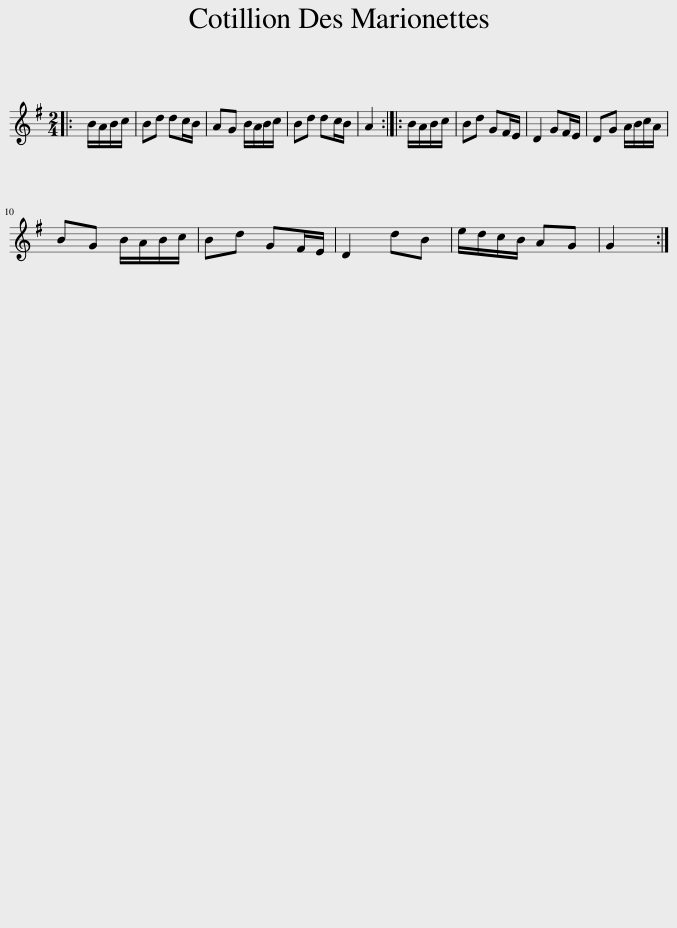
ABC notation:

X:1
L:1/8
M:2/4
I:linebreak $
K:G
V:1 treble
V:1
|: B/A/B/c/ | Bd dc/B/ | AG B/A/B/c/ | Bd dc/B/ | A2 :: %5
 B/A/B/c/ | Bd GF/E/ | D2 GF/E/ | DG A/B/c/A/ |$ BG B/A/B/c/ | %10
 Bd GF/E/ | D2 dB | e/d/c/B/ AG | G2 :| %14
